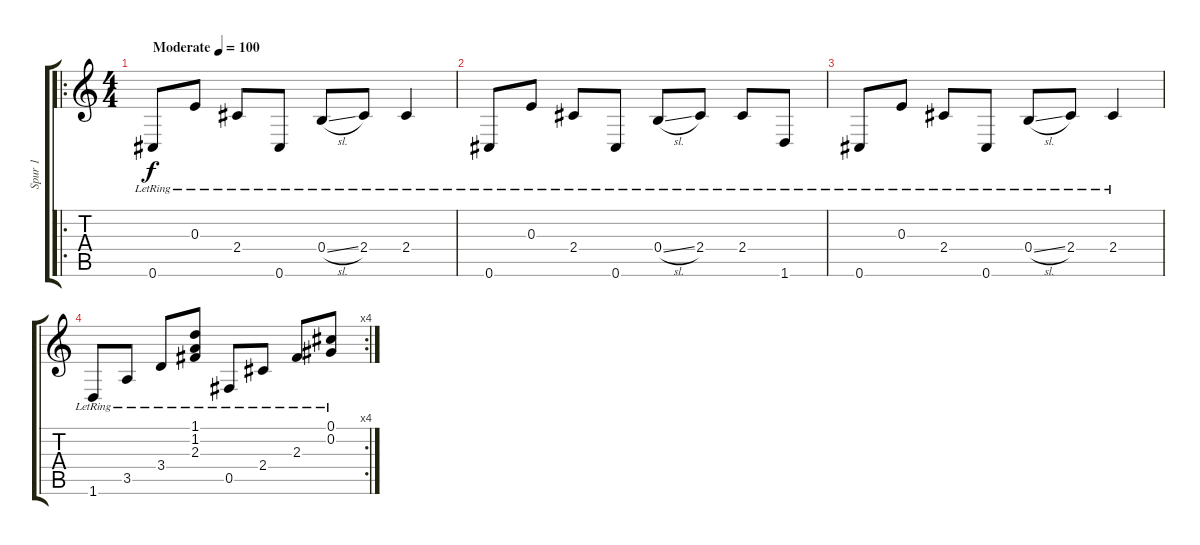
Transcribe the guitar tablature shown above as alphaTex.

\track ("Spur 1" "Spur 1") {instrument acousticguitarsteel}
\staff {score tabs}
\tuning (Db4 Ab3 E3 B2 Gb2 Db2) {hide}
\ro
\ts (4 4)
\tempo (100 "Moderate")
\clef g2
\ks c
0.6{lr}.8{dy f instrument acousticguitarsteel} 0.3{lr}.8 2.4{lr}.8 0.6{lr}.8 0.4{sl lr}.8 2.4{lr}.8 2.4{lr}.4 |
0.6{lr}.8 0.3{lr}.8 2.4{lr}.8 0.6{lr}.8 0.4{sl lr}.8 2.4{lr}.8 2.4{lr}.8 1.6{lr}.8 |
0.6{lr}.8 0.3{lr}.8 2.4{lr}.8 0.6{lr}.8 0.4{sl lr}.8 2.4{lr}.8 2.4{lr}.4 |
\rc 4
1.6{lr}.8 3.5{lr}.8 3.4{lr}.8 (1.1{lr} 1.2{lr} 2.3{lr}).8 0.5{lr}.8 2.4{lr}.8 2.3{lr}.8 (0.1{lr} 0.2{lr}).8
